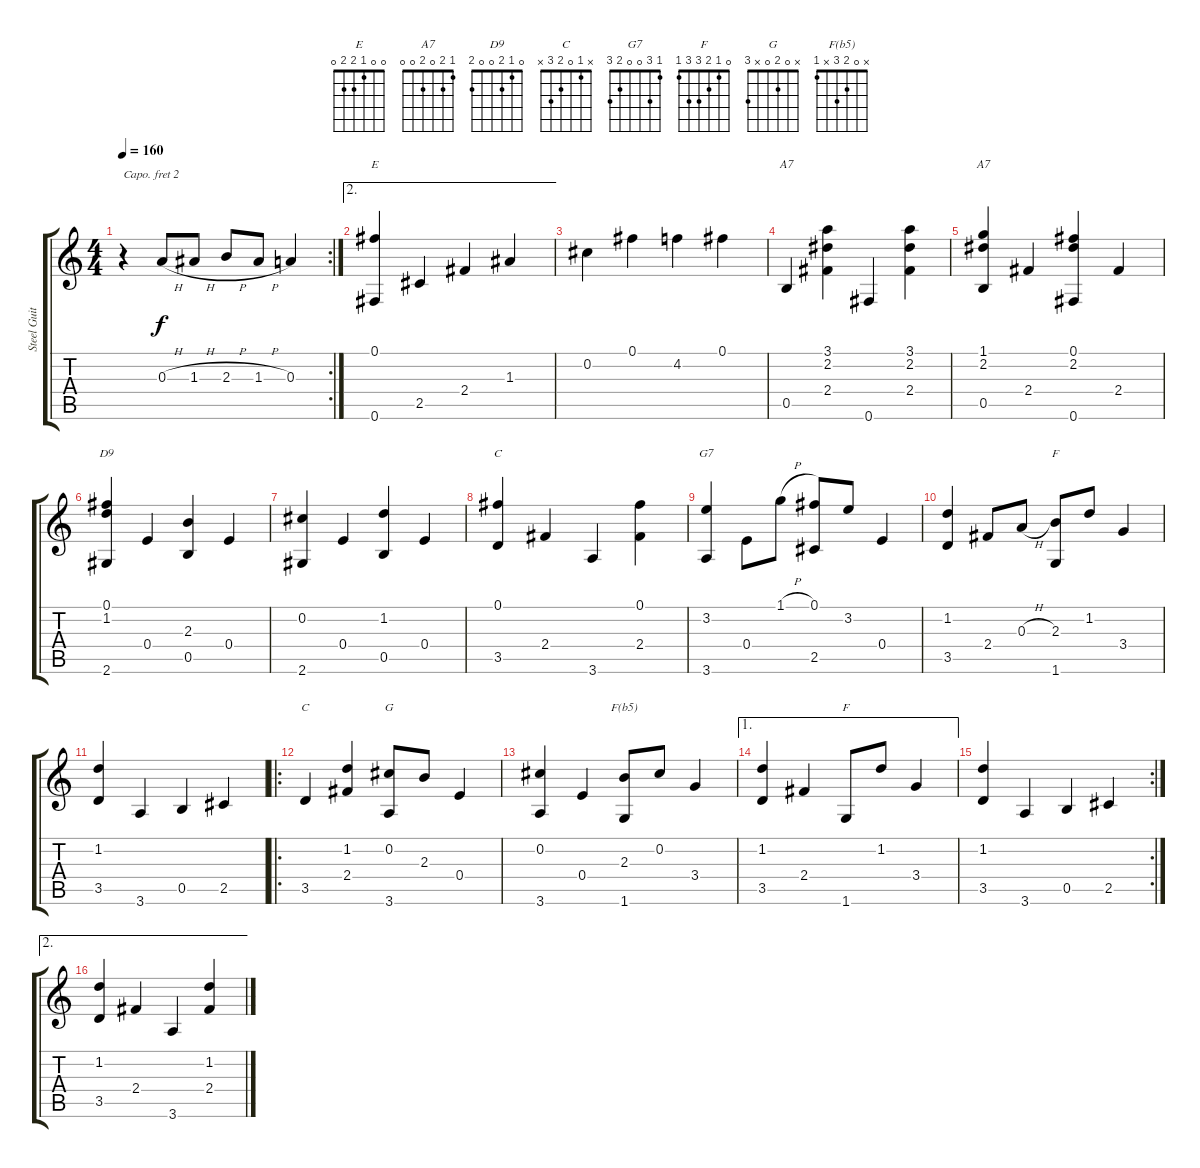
\track ("Steel Guitar" "Steel Guit") {instrument acousticguitarsteel}
\staff {score tabs}
\capo 2
\tuning (E4 B3 G3 D3 A2 E2) {hide}
\chord ("E" 0 0 1 2 2 0)
\chord ("A7" 3 2 0 2 0 0)
\chord ("A7" 1 2 0 2 0 0)
\chord ("D9" 0 1 2 0 0 2)
\chord ("C" 0 1 0 2 3 x)
\chord ("G7" 1 3 0 0 2 3)
\chord ("F" x 1 2 3 x 1)
\chord ("C" x 1 0 2 3 x)
\chord ("G" x 0 2 0 x 3)
\chord ("F(b5)" x 0 2 3 x 1)
\chord ("F" 0 1 2 3 3 1)
\rc 2
\ts (4 4)
\tempo 160
\clef g2
\ks c
r.4{dy f} 0.3{h}.8 1.3{h}.8 2.3{h}.8 1.3{h}.8 0.3.4 |
\ae 2
(0.1 0.6).4{ch "E"} 2.5.4 2.4.4 1.3.4 |
0.2.4 0.1.4 4.2.4 0.1.4 |
0.5.4{ch "A7"} (3.1 2.2 2.4).4 0.6.4 (3.1 2.2 2.4).4 |
(1.1 2.2 0.5).4{ch "A7"} 2.4.4 (0.1 2.2 0.6).4 2.4.4 |
(0.1 1.2 2.6).4{ch "D9"} 0.4.4 (2.3 0.5).4 0.4.4 |
(0.2 2.6).4 0.4.4 (1.2 0.5).4 0.4.4 |
(0.1 3.5).4{ch "C"} 2.4.4 3.6.4 (0.1 2.4).4 |
(3.2 3.6).4{ch "G7"} 0.4.8 1.1{h}.8 (0.1 2.5).8 3.2.8 0.4.4 |
(1.2 3.5).4 2.4.8 0.3{h}.8 (2.3 1.6).8{ch "F"} 1.2.8 3.4.4 |
(1.2 3.5).4 3.6.4 0.5.4 2.5.4 |
\ro
3.5.4{ch "C"} (1.2 2.4).4 (0.2 3.6).8{ch "G"} 2.3.8 0.4.4 |
(0.2 3.6).4 0.4.4 (2.3 1.6).8{ch "F(b5)"} 0.2.8 3.4.4 |
\ae 1
(1.2 3.5).4 2.4.4 1.6.8{ch "F"} 1.2.8 3.4.4 |
\rc 2
(1.2 3.5).4 3.6.4 0.5.4 2.5.4 |
\ae 2
(1.2 3.5).4 2.4.4 3.6.4 (1.2 2.4).4
